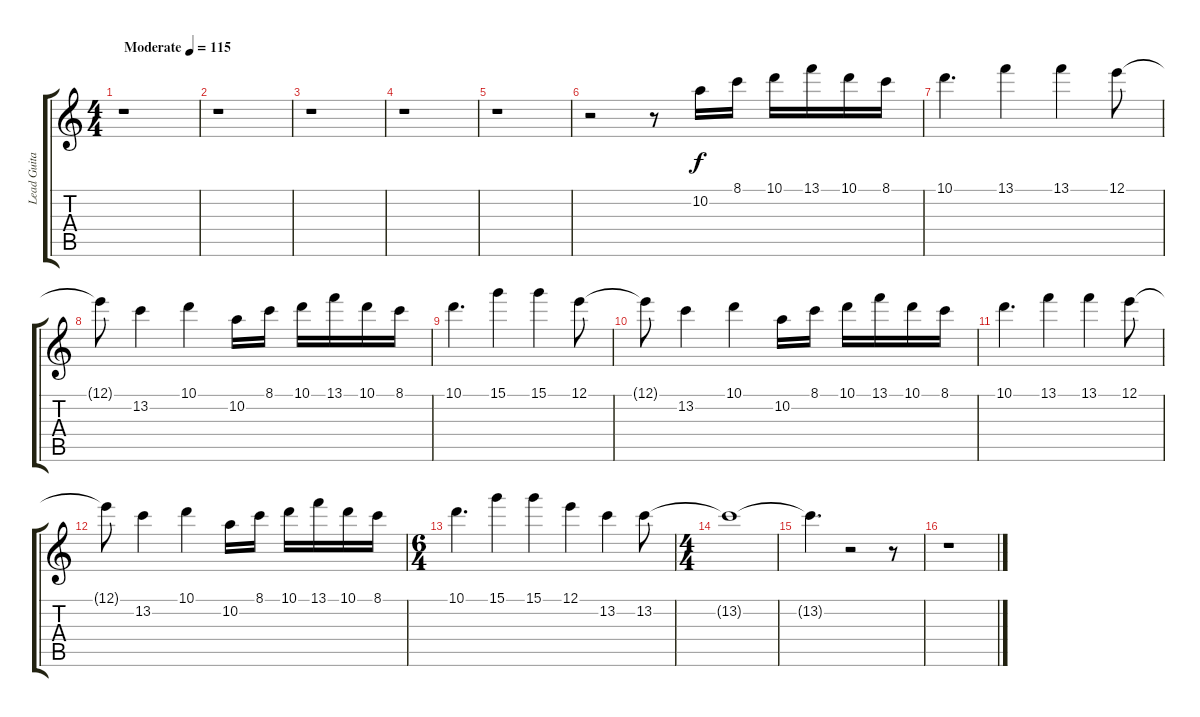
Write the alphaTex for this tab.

\track ("Lead Guitar 2" "Lead Guita") {instrument distortionguitar}
\staff {score tabs}
\tuning (E4 B3 G3 D3 A2 E2) {hide}
\ts (4 4)
\tempo (115 "Moderate")
\clef g2
\ks c
r.1{dy f instrument distortionguitar} |
r.1 |
r.1 |
r.1 |
r.1 |
r.2 r.8 10.2.16 8.1.16 10.1.16 13.1.16 10.1.16 8.1.16 |
10.1.4{d} 13.1.4 13.1.4 12.1.8 |
12.1{t}.8 13.2.4 10.1.4 10.2.16 8.1.16 10.1.16 13.1.16 10.1.16 8.1.16 |
10.1.4{d} 15.1.4 15.1.4 12.1.8 |
12.1{t}.8 13.2.4 10.1.4 10.2.16 8.1.16 10.1.16 13.1.16 10.1.16 8.1.16 |
10.1.4{d} 13.1.4 13.1.4 12.1.8 |
12.1{t}.8 13.2.4 10.1.4 10.2.16 8.1.16 10.1.16 13.1.16 10.1.16 8.1.16 |
\ts (6 4)
10.1.4{d} 15.1.4 15.1.4 12.1.4 13.2.4 13.2.8 |
\ts (4 4)
13.2{t}.1 |
13.2{t}.4{d} r.2 r.8 |
r.1
